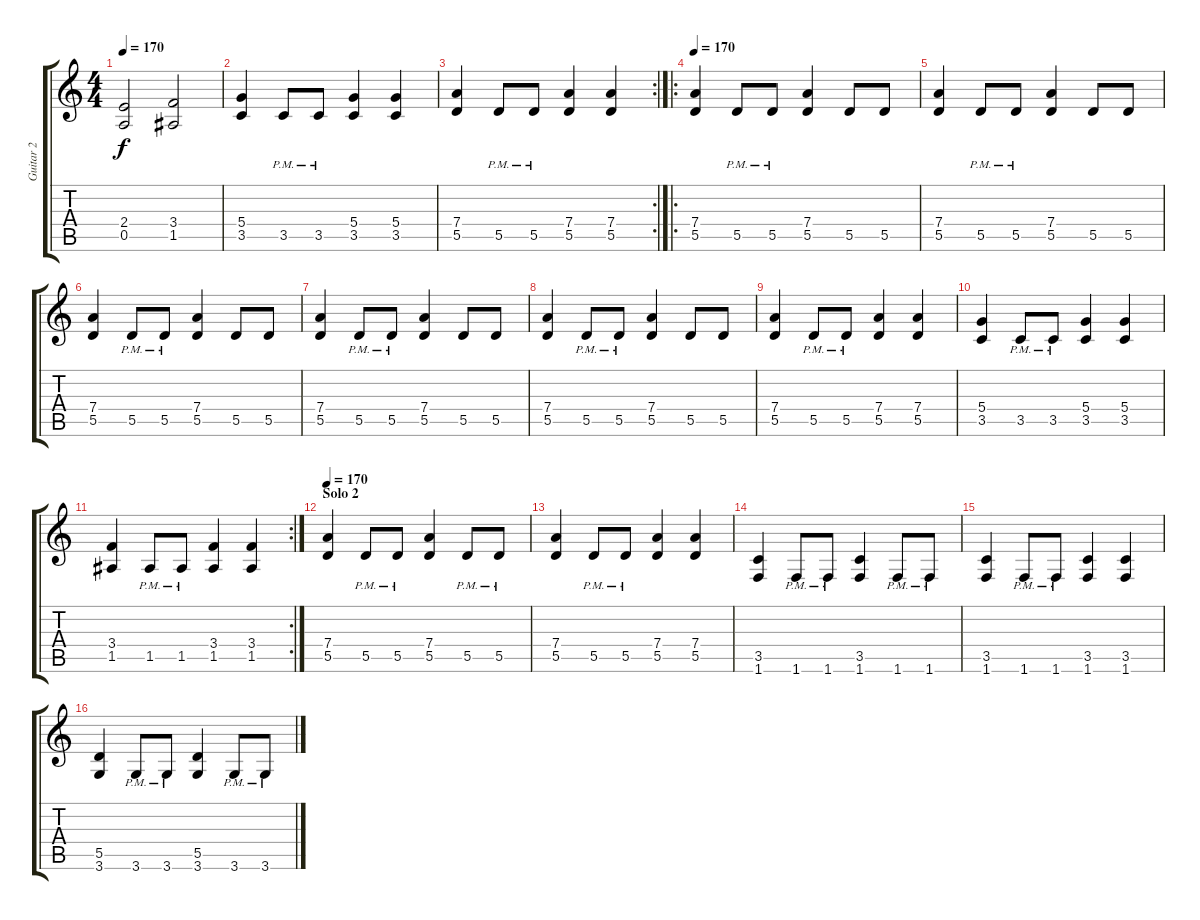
\track ("Guitar 2" "Guitar 2") {instrument overdrivenguitar}
\staff {score tabs}
\tuning (E4 B3 G3 D3 A2 E2) {hide}
\ts (4 4)
\tempo 170
\clef g2
\ks c
(2.4 0.5).2{dy f} (3.4 1.5).2 |
(5.4 3.5).4 3.5{pm}.8 3.5{pm}.8 (5.4 3.5).4 (5.4 3.5).4 |
\rc 2
(7.4 5.5).4 5.5{pm}.8 5.5{pm}.8 (7.4 5.5).4 (7.4 5.5).4 |
\ro
\tempo 170
(7.4 5.5).4 5.5{pm}.8 5.5{pm}.8 (7.4 5.5).4 5.5.8 5.5.8 |
(7.4 5.5).4 5.5{pm}.8 5.5{pm}.8 (7.4 5.5).4 5.5.8 5.5.8 |
(7.4 5.5).4 5.5{pm}.8 5.5{pm}.8 (7.4 5.5).4 5.5.8 5.5.8 |
(7.4 5.5).4 5.5{pm}.8 5.5{pm}.8 (7.4 5.5).4 5.5.8 5.5.8 |
(7.4 5.5).4 5.5{pm}.8 5.5{pm}.8 (7.4 5.5).4 5.5.8 5.5.8 |
(7.4 5.5).4 5.5{pm}.8 5.5{pm}.8 (7.4 5.5).4 (7.4 5.5).4 |
(5.4 3.5).4 3.5{pm}.8 3.5{pm}.8 (5.4 3.5).4 (5.4 3.5).4 |
\rc 2
(3.4 1.5).4 1.5{pm}.8 1.5{pm}.8 (3.4 1.5).4 (3.4 1.5).4 |
\section ("" "Solo 2")
\tempo 170
(7.4 5.5).4 5.5{pm}.8 5.5{pm}.8 (7.4 5.5).4 5.5{pm}.8 5.5{pm}.8 |
(7.4 5.5).4 5.5{pm}.8 5.5{pm}.8 (7.4 5.5).4 (7.4 5.5).4 |
(3.5 1.6).4 1.6{pm}.8 1.6{pm}.8 (3.5 1.6).4 1.6{pm}.8 1.6{pm}.8 |
(3.5 1.6).4 1.6{pm}.8 1.6{pm}.8 (3.5 1.6).4 (3.5 1.6).4 |
(5.5 3.6).4 3.6{pm}.8 3.6{pm}.8 (5.5 3.6).4 3.6{pm}.8 3.6{pm}.8
